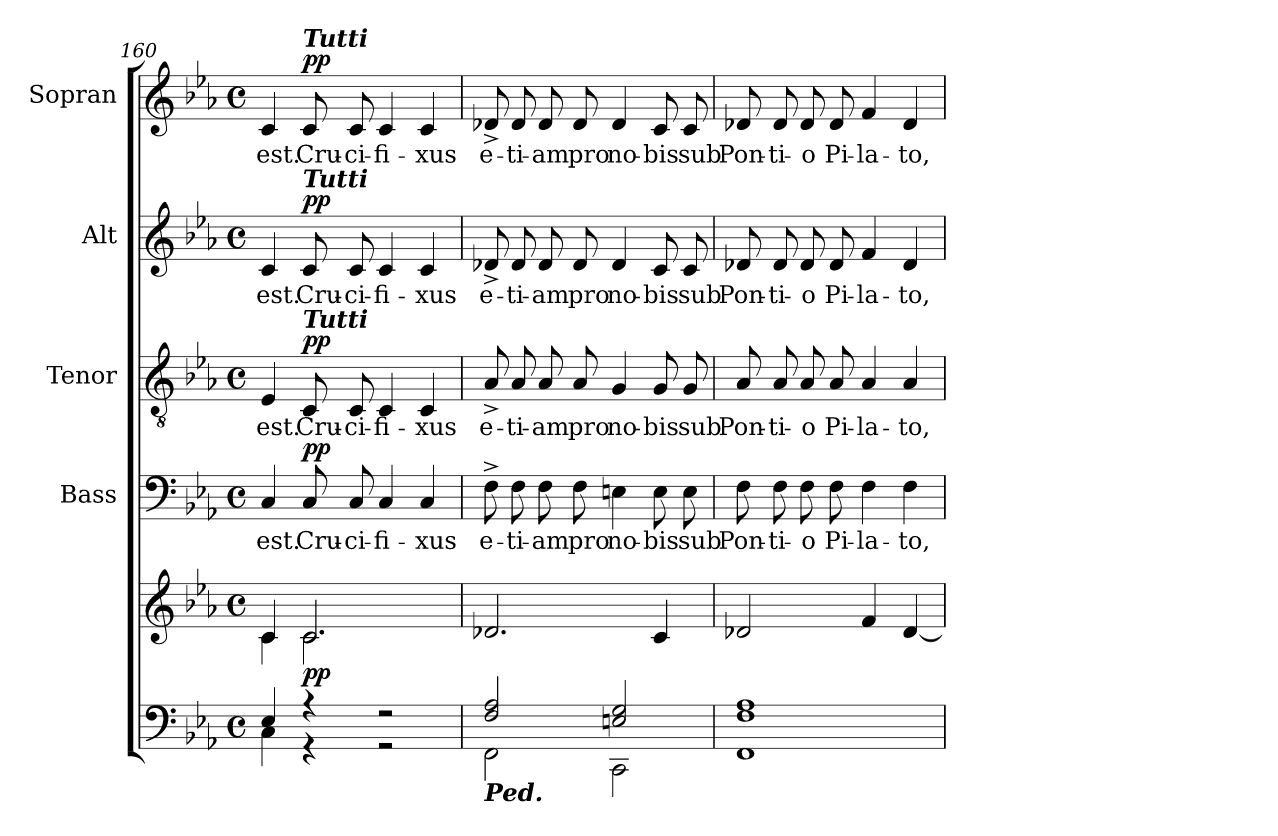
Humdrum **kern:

**kern	**kern	**dynam	**kern	**text	**dynam	**kern	**text	**dynam	**kern	**text	**dynam	**kern	**text	**dynam
*part5	*part5	*part5	*part4	*part4	*part4	*part3	*part3	*part3	*part2	*part2	*part2	*part1	*part1	*part1
*staff6	*staff5	*staff5/6	*staff4	*staff4	*staff4	*staff3	*staff3	*staff3	*staff2	*staff2	*staff2	*staff1	*staff1	*staff1
*	*	*	*I"Bass	*	*	*I"Tenor	*	*	*I"Alt	*	*	*I"Sopran	*	*
*	*	*	*I'B.	*	*	*I'T.	*	*	*I'A.	*	*	*I'S.	*	*
*clefF4	*clefG2	*	*clefF4	*	*	*clefGv2	*	*	*clefG2	*	*	*clefG2	*	*
*k[b-e-a-]	*k[b-e-a-]	*	*k[b-e-a-]	*	*	*k[b-e-a-]	*	*	*k[b-e-a-]	*	*	*k[b-e-a-]	*	*
*E-:	*E-:	*	*E-:	*	*	*E-:	*	*	*E-:	*	*	*E-:	*	*
*M4/4	*M4/4	*	*M4/4	*	*	*M4/4	*	*	*M4/4	*	*	*M4/4	*	*
*met(c)	*met(c)	*	*met(c)	*	*	*met(c)	*	*	*met(c)	*	*	*met(c)	*	*
=160	=160	=160	=160	=160	=160	=160	=160	=160	=160	=160	=160	=160	=160	=160
*^	*^	*	*	*	*	*	*	*	*	*	*	*	*	*
!	!	!	!	!	!	!LO:LY:b	!	!	!LO:LY:b	!	!	!LO:LY:b	!	!	!LO:LY:b	!
4E-/	4C\	4c/	4c\	.	4C/	est.	.	4E-/	est.	.	4c/	est.	.	4c/	est.	.
!	!	!	!	!	!	!	!	!	!	!	!	!	!	!LO:TX:a:Bi:t=Tutti	!	!
!	!	!	!	!	!	!	!	!	!	!	!LO:TX:a:Bi:t=Tutti	!	!	!	!	!
!	!	!	!	!	!	!	!	!LO:TX:a:Bi:t=Tutti	!	!	!	!	!	!	!	!
!	!	!	!	!LO:DY:b	!	!LO:LY:b	!LO:DY:a	!	!LO:LY:b	!LO:DY:a	!	!LO:LY:b	!LO:DY:a	!	!LO:LY:b	!LO:DY:a
4r	4r	2.c/	2.c\	pp	8C/	Cru-	pp	8C/	Cru-	pp	8c/	Cru-	pp	8c/	Cru-	pp
!	!	!	!	!	!	!LO:LY:b	!	!	!LO:LY:b	!	!	!LO:LY:b	!	!	!LO:LY:b	!
.	.	.	.	.	8C/	-ci-	.	8C/	-ci-	.	8c/	-ci-	.	8c/	-ci-	.
!	!	!	!	!	!	!LO:LY:b	!	!	!LO:LY:b	!	!	!LO:LY:b	!	!	!LO:LY:b	!
2r	2r	.	.	.	4C/	-fi-	.	4C/	-fi-	.	4c/	-fi-	.	4c/	-fi-	.
!	!	!	!	!	!	!LO:LY:b	!	!	!LO:LY:b	!	!	!LO:LY:b	!	!	!LO:LY:b	!
.	.	.	.	.	4C/	-xus	.	4C/	-xus	.	4c/	-xus	.	4c/	-xus	.
*	*	*v	*v	*	*	*	*	*	*	*	*	*	*	*	*	*
=161	=161	=161	=161	=161	=161	=161	=161	=161	=161	=161	=161	=161	=161	=161	=161
!LO:TX:b:Bi:t=Ped.	!	!	!	!	!	!	!	!	!	!	!	!	!	!	!
!	!	!	!	!	!LO:LY:b	!	!	!LO:LY:b	!	!	!LO:LY:b	!	!	!LO:LY:b	!
2F/ 2A-/	2FF\	2.d-X/	.	8F^>\	e-	.	8A-^>/	e-	.	8d-X^>/	e-	.	8d-X^>/	e-	.
!	!	!	!	!	!LO:LY:b	!	!	!LO:LY:b	!	!	!LO:LY:b	!	!	!LO:LY:b	!
.	.	.	.	8F\	-ti-	.	8A-/	-ti-	.	8d-/	-ti-	.	8d-/	-ti-	.
!	!	!	!	!	!LO:LY:b	!	!	!LO:LY:b	!	!	!LO:LY:b	!	!	!LO:LY:b	!
.	.	.	.	8F\	-am	.	8A-/	-am	.	8d-/	-am	.	8d-/	-am	.
!	!	!	!	!	!LO:LY:b	!	!	!LO:LY:b	!	!	!LO:LY:b	!	!	!LO:LY:b	!
.	.	.	.	8F\	pro	.	8A-/	pro	.	8d-/	pro	.	8d-/	pro	.
!	!	!	!	!	!LO:LY:b	!	!	!LO:LY:b	!	!	!LO:LY:b	!	!	!LO:LY:b	!
2En/ 2G/	2CC\	.	.	4En\	no-	.	4G/	no-	.	4d-/	no-	.	4d-/	no-	.
!	!	!	!	!	!LO:LY:b	!	!	!LO:LY:b	!	!	!LO:LY:b	!	!	!LO:LY:b	!
.	.	4c/	.	8E\	-bis	.	8G/	-bis	.	8c/	-bis	.	8c/	-bis	.
!	!	!	!	!	!LO:LY:b	!	!	!LO:LY:b	!	!	!LO:LY:b	!	!	!LO:LY:b	!
.	.	.	.	8E\	sub	.	8G/	sub	.	8c/	sub	.	8c/	sub	.
=162	=162	=162	=162	=162	=162	=162	=162	=162	=162	=162	=162	=162	=162	=162	=162
!	!	!	!	!	!LO:LY:b	!	!	!LO:LY:b	!	!	!LO:LY:b	!	!	!LO:LY:b	!
1F 1A-	1FF	2d-X/	.	8F\	Pon-	.	8A-/	Pon-	.	8d-X/	Pon-	.	8d-X/	Pon-	.
!	!	!	!	!	!LO:LY:b	!	!	!LO:LY:b	!	!	!LO:LY:b	!	!	!LO:LY:b	!
.	.	.	.	8F\	-ti-	.	8A-/	-ti-	.	8d-/	-ti-	.	8d-/	-ti-	.
!	!	!	!	!	!LO:LY:b	!	!	!LO:LY:b	!	!	!LO:LY:b	!	!	!LO:LY:b	!
.	.	.	.	8F\	-o	.	8A-/	-o	.	8d-/	-o	.	8d-/	-o	.
!	!	!	!	!	!LO:LY:b	!	!	!LO:LY:b	!	!	!LO:LY:b	!	!	!LO:LY:b	!
.	.	.	.	8F\	Pi-	.	8A-/	Pi-	.	8d-/	Pi-	.	8d-/	Pi-	.
!	!	!	!	!	!LO:LY:b	!	!	!LO:LY:b	!	!	!LO:LY:b	!	!	!LO:LY:b	!
.	.	4f/	.	4F\	-la-	.	4A-/	-la-	.	4f/	-la-	.	4f/	-la-	.
!	!	!	!	!	!LO:LY:b	!	!	!LO:LY:b	!	!	!LO:LY:b	!	!	!LO:LY:b	!
.	.	[4d-/	.	4F\	-to,	.	4A-/	-to,	.	4d-/	-to,	.	4d-/	-to,	.
*v	*v	*	*	*	*	*	*	*	*	*	*	*	*	*	*
=	=	=	=	=	=	=	=	=	=	=	=	=	=	=
*-	*-	*-	*-	*-	*-	*-	*-	*-	*-	*-	*-	*-	*-	*-
